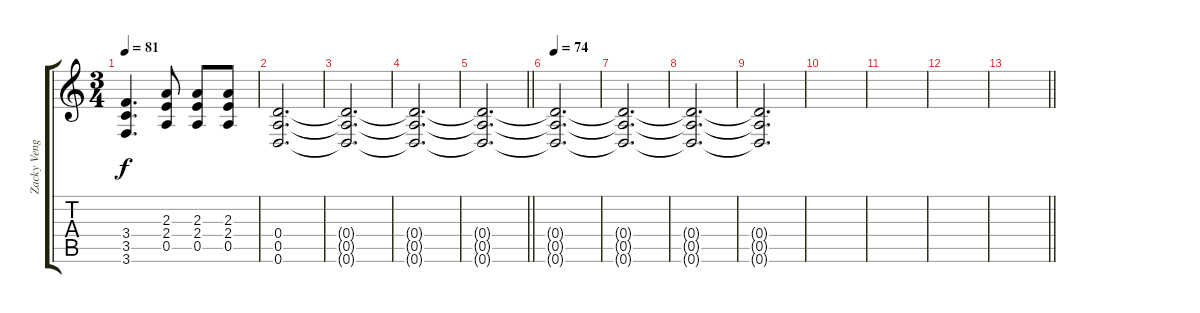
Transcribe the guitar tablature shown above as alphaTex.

\track ("Zacky Vengeance" "Zacky Veng") {instrument distortionguitar}
\staff {score tabs}
\tuning (E4 B3 G3 D3 A2 D2) {hide}
\ts (3 4)
\tempo 81
\clef g2
\ks c
(3.4 3.5 3.6).4{d dy f} (2.3 2.4 0.5).8 (2.3 2.4 0.5).8 (2.3 2.4 0.5).8 |
(0.4 0.5 0.6).2{d} |
(0.4{t} 0.5{t} 0.6{t}).2{d} |
(0.4{t} 0.5{t} 0.6{t}).2{d} |
\barLineRight lightlight
(0.4{t} 0.5{t} 0.6{t}).2{d} |
\tempo 74
(0.4{t} 0.5{t} 0.6{t}).2{d volume 0} |
(0.4{t} 0.5{t} 0.6{t}).2{d} |
(0.4{t} 0.5{t} 0.6{t}).2{d} |
(0.4{t} 0.5{t} 0.6{t}).2{d} |
|
|
|
\barLineRight lightlight
